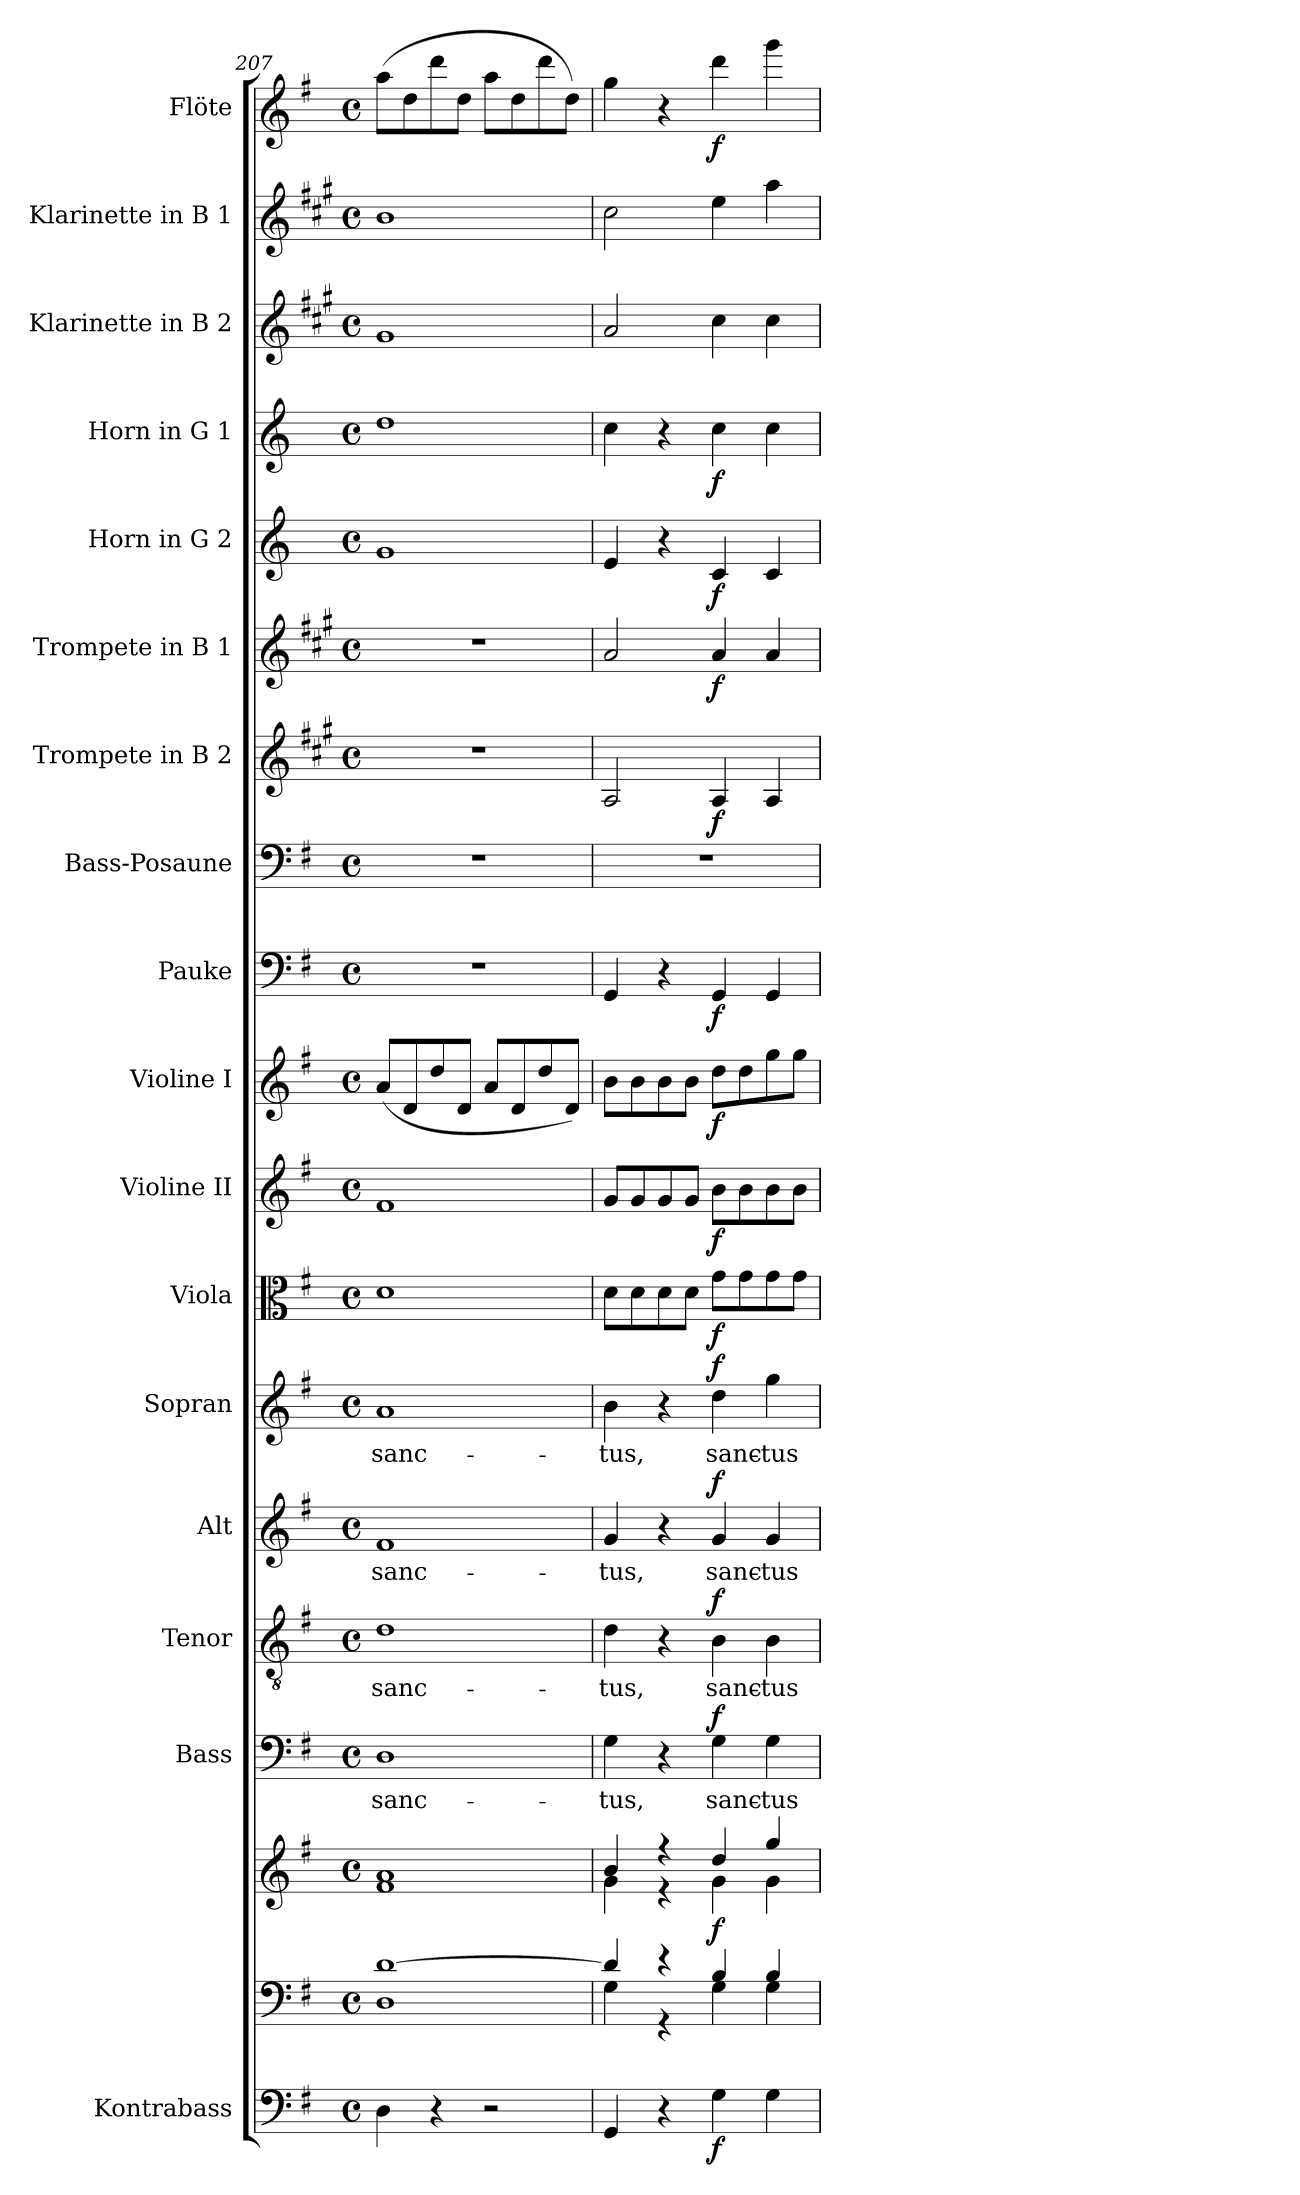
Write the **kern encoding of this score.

**kern	**dynam	**kern	**kern	**dynam	**kern	**text	**dynam	**kern	**text	**dynam	**kern	**text	**dynam	**kern	**text	**dynam	**kern	**dynam	**kern	**dynam	**kern	**dynam	**kern	**dynam	**kern	**kern	**dynam	**kern	**dynam	**kern	**dynam	**kern	**dynam	**kern	**kern	**kern	**dynam
*part18	*part18	*part17	*part17	*part17	*part16	*part16	*part16	*part15	*part15	*part15	*part14	*part14	*part14	*part13	*part13	*part13	*part12	*part12	*part11	*part11	*part10	*part10	*part9	*part9	*part8	*part7	*part7	*part6	*part6	*part5	*part5	*part4	*part4	*part3	*part2	*part1	*part1
*staff19	*staff19	*staff18	*staff17	*staff17/18	*staff16	*staff16	*staff16	*staff15	*staff15	*staff15	*staff14	*staff14	*staff14	*staff13	*staff13	*staff13	*staff12	*staff12	*staff11	*staff11	*staff10	*staff10	*staff9	*staff9	*staff8	*staff7	*staff7	*staff6	*staff6	*staff5	*staff5	*staff4	*staff4	*staff3	*staff2	*staff1	*staff1
*I"Kontrabass	*	*	*	*	*I"Bass	*	*	*I"Tenor	*	*	*I"Alt	*	*	*I"Sopran	*	*	*I"Viola	*	*I"Violine II	*	*I"Violine I	*	*I"Pauke	*	*I"Bass-Posaune	*I"Trompete in B 2	*	*I"Trompete in B 1	*	*I"Horn in G 2	*	*I"Horn in G 1	*	*I"Klarinette in B 2	*I"Klarinette in B 1	*I"Flöte	*
*I'Kb.	*	*	*	*	*I'B	*	*	*I'T	*	*	*I'A	*	*	*I'S	*	*	*I'Vla.	*	*I'Vl. II	*	*I'Vl. I	*	*I'Pk.	*	*I'B. Pos.	*	*	*	*	*I'Hrn. 2	*	*I'Hrn. 1	*	*	*	*I'Fl.	*
*clefF4	*	*clefF4	*clefG2	*	*clefF4	*	*	*clefGv2	*	*	*clefG2	*	*	*clefG2	*	*	*clefC3	*	*clefG2	*	*clefG2	*	*clefF4	*	*clefF4	*clefG2	*	*clefG2	*	*clefG2	*	*clefG2	*	*clefG2	*clefG2	*clefG2	*
*ITrd7c12	*	*	*	*	*	*	*	*	*	*	*	*	*	*	*	*	*	*	*	*	*	*	*	*	*	*ITrd1c2	*	*ITrd1c2	*	*ITrd3c5	*	*ITrd3c5	*	*ITrd1c2	*ITrd1c2	*	*
*k[f#]	*	*k[f#]	*k[f#]	*	*k[f#]	*	*	*k[f#]	*	*	*k[f#]	*	*	*k[f#]	*	*	*k[f#]	*	*k[f#]	*	*k[f#]	*	*k[f#]	*	*k[f#]	*k[f#]	*	*k[f#]	*	*k[f#]	*	*k[f#]	*	*k[f#]	*k[f#]	*k[f#]	*
*G:	*	*G:	*G:	*	*G:	*	*	*G:	*	*	*G:	*	*	*G:	*	*	*G:	*	*G:	*	*G:	*	*G:	*	*G:	*G:	*	*G:	*	*G:	*	*G:	*	*G:	*G:	*G:	*
*M4/4	*	*M4/4	*M4/4	*	*M4/4	*	*	*M4/4	*	*	*M4/4	*	*	*M4/4	*	*	*M4/4	*	*M4/4	*	*M4/4	*	*M4/4	*	*M4/4	*M4/4	*	*M4/4	*	*M4/4	*	*M4/4	*	*M4/4	*M4/4	*M4/4	*
*met(c)	*	*met(c)	*met(c)	*	*met(c)	*	*	*met(c)	*	*	*met(c)	*	*	*met(c)	*	*	*met(c)	*	*met(c)	*	*met(c)	*	*met(c)	*	*met(c)	*met(c)	*	*met(c)	*	*met(c)	*	*met(c)	*	*met(c)	*met(c)	*met(c)	*
=207	=207	=207	=207	=207	=207	=207	=207	=207	=207	=207	=207	=207	=207	=207	=207	=207	=207	=207	=207	=207	=207	=207	=207	=207	=207	=207	=207	=207	=207	=207	=207	=207	=207	=207	=207	=207	=207
*	*	*^	*^	*	*	*	*	*	*	*	*	*	*	*	*	*	*	*	*	*	*	*	*	*	*	*	*	*	*	*	*	*	*	*	*	*	*
!	!	!	!	!	!	!	!	!LO:LY:b	!	!	!LO:LY:b	!	!	!LO:LY:b	!	!	!LO:LY:b	!	!	!	!	!	!	!	!	!	!	!	!	!	!	!	!	!	!	!	!	!	!
4DD\	.	[>1d	1D	1a	1f#	.	1D	sanc-	.	1d	sanc-	.	1f#	sanc-	.	1a	sanc-	.	1d	.	1f#	.	(<8a/L	.	1r	.	1r	1r	.	1r	.	1d	.	1a	.	1f#	1a	(>8aa\L	.
.	.	.	.	.	.	.	.	.	.	.	.	.	.	.	.	.	.	.	.	.	.	.	8d/	.	.	.	.	.	.	.	.	.	.	.	.	.	.	8dd\	.
4r	.	.	.	.	.	.	.	.	.	.	.	.	.	.	.	.	.	.	.	.	.	.	8dd/	.	.	.	.	.	.	.	.	.	.	.	.	.	.	8ddd\	.
.	.	.	.	.	.	.	.	.	.	.	.	.	.	.	.	.	.	.	.	.	.	.	8d/J	.	.	.	.	.	.	.	.	.	.	.	.	.	.	8dd\J	.
2r	.	.	.	.	.	.	.	.	.	.	.	.	.	.	.	.	.	.	.	.	.	.	8a/L	.	.	.	.	.	.	.	.	.	.	.	.	.	.	8aa\L	.
.	.	.	.	.	.	.	.	.	.	.	.	.	.	.	.	.	.	.	.	.	.	.	8d/	.	.	.	.	.	.	.	.	.	.	.	.	.	.	8dd\	.
.	.	.	.	.	.	.	.	.	.	.	.	.	.	.	.	.	.	.	.	.	.	.	8dd/	.	.	.	.	.	.	.	.	.	.	.	.	.	.	8ddd\	.
.	.	.	.	.	.	.	.	.	.	.	.	.	.	.	.	.	.	.	.	.	.	.	8d/J)	.	.	.	.	.	.	.	.	.	.	.	.	.	.	8dd\J)	.
=208	=208	=208	=208	=208	=208	=208	=208	=208	=208	=208	=208	=208	=208	=208	=208	=208	=208	=208	=208	=208	=208	=208	=208	=208	=208	=208	=208	=208	=208	=208	=208	=208	=208	=208	=208	=208	=208	=208	=208
!	!	!	!	!	!	!	!	!LO:LY:b	!	!	!LO:LY:b	!	!	!LO:LY:b	!	!	!LO:LY:b	!	!	!	!	!	!	!	!	!	!	!	!	!	!	!	!	!	!	!	!	!	!
4GGG/	.	4d/]	4G\	4b/	4g\	.	4G\	-tus,	.	4d\	-tus,	.	4g/	-tus,	.	4b\	-tus,	.	8d\L	.	8g/L	.	8b\L	.	4GG/	.	1r	2G/	.	2g/	.	4B/	.	4g\	.	2g/	2b\	4gg\	.
.	.	.	.	.	.	.	.	.	.	.	.	.	.	.	.	.	.	.	8d\	.	8g/	.	8b\	.	.	.	.	.	.	.	.	.	.	.	.	.	.	.	.
4r	.	4r	4r	4r	4r	.	4r	.	.	4r	.	.	4r	.	.	4r	.	.	8d\	.	8g/	.	8b\	.	4r	.	.	.	.	.	.	4r	.	4r	.	.	.	4r	.
.	.	.	.	.	.	.	.	.	.	.	.	.	.	.	.	.	.	.	8d\J	.	8g/J	.	8b\J	.	.	.	.	.	.	.	.	.	.	.	.	.	.	.	.
!	!LO:DY:b	!	!	!	!	!LO:DY:b	!	!LO:LY:b	!LO:DY:a	!	!LO:LY:b	!LO:DY:a	!	!LO:LY:b	!LO:DY:a	!	!LO:LY:b	!LO:DY:a	!	!LO:DY:b	!	!LO:DY:b	!	!LO:DY:b	!	!LO:DY:b	!	!	!LO:DY:b	!	!LO:DY:b	!	!LO:DY:b	!	!LO:DY:b	!	!	!	!LO:DY:b
4GG\	f	4B/	4G\	4dd/	4g\	f	4G\	sanc-	f	4B\	sanc-	f	4g/	sanc-	f	4dd\	sanc-	f	8g\L	f	8b\L	f	8dd\L	f	4GG/	f	.	4G/	f	4g/	f	4G/	f	4g\	f	4b\	4dd\	4ddd\	f
.	.	.	.	.	.	.	.	.	.	.	.	.	.	.	.	.	.	.	8g\	.	8b\	.	8dd\	.	.	.	.	.	.	.	.	.	.	.	.	.	.	.	.
!	!	!	!	!	!	!	!	!LO:LY:b	!	!	!LO:LY:b	!	!	!LO:LY:b	!	!	!LO:LY:b	!	!	!	!	!	!	!	!	!	!	!	!	!	!	!	!	!	!	!	!	!	!
4GG\	.	4B/	4G\	4gg/	4g\	.	4G\	-tus	.	4B\	-tus	.	4g/	-tus	.	4gg\	-tus	.	8g\	.	8b\	.	8gg\	.	4GG/	.	.	4G/	.	4g/	.	4G/	.	4g\	.	4b\	4gg\	4ggg\	.
.	.	.	.	.	.	.	.	.	.	.	.	.	.	.	.	.	.	.	8g\J	.	8b\J	.	8gg\J	.	.	.	.	.	.	.	.	.	.	.	.	.	.	.	.
*	*	*v	*v	*	*	*	*	*	*	*	*	*	*	*	*	*	*	*	*	*	*	*	*	*	*	*	*	*	*	*	*	*	*	*	*	*	*	*	*
*	*	*	*v	*v	*	*	*	*	*	*	*	*	*	*	*	*	*	*	*	*	*	*	*	*	*	*	*	*	*	*	*	*	*	*	*	*	*	*
=	=	=	=	=	=	=	=	=	=	=	=	=	=	=	=	=	=	=	=	=	=	=	=	=	=	=	=	=	=	=	=	=	=	=	=	=	=
*-	*-	*-	*-	*-	*-	*-	*-	*-	*-	*-	*-	*-	*-	*-	*-	*-	*-	*-	*-	*-	*-	*-	*-	*-	*-	*-	*-	*-	*-	*-	*-	*-	*-	*-	*-	*-	*-
